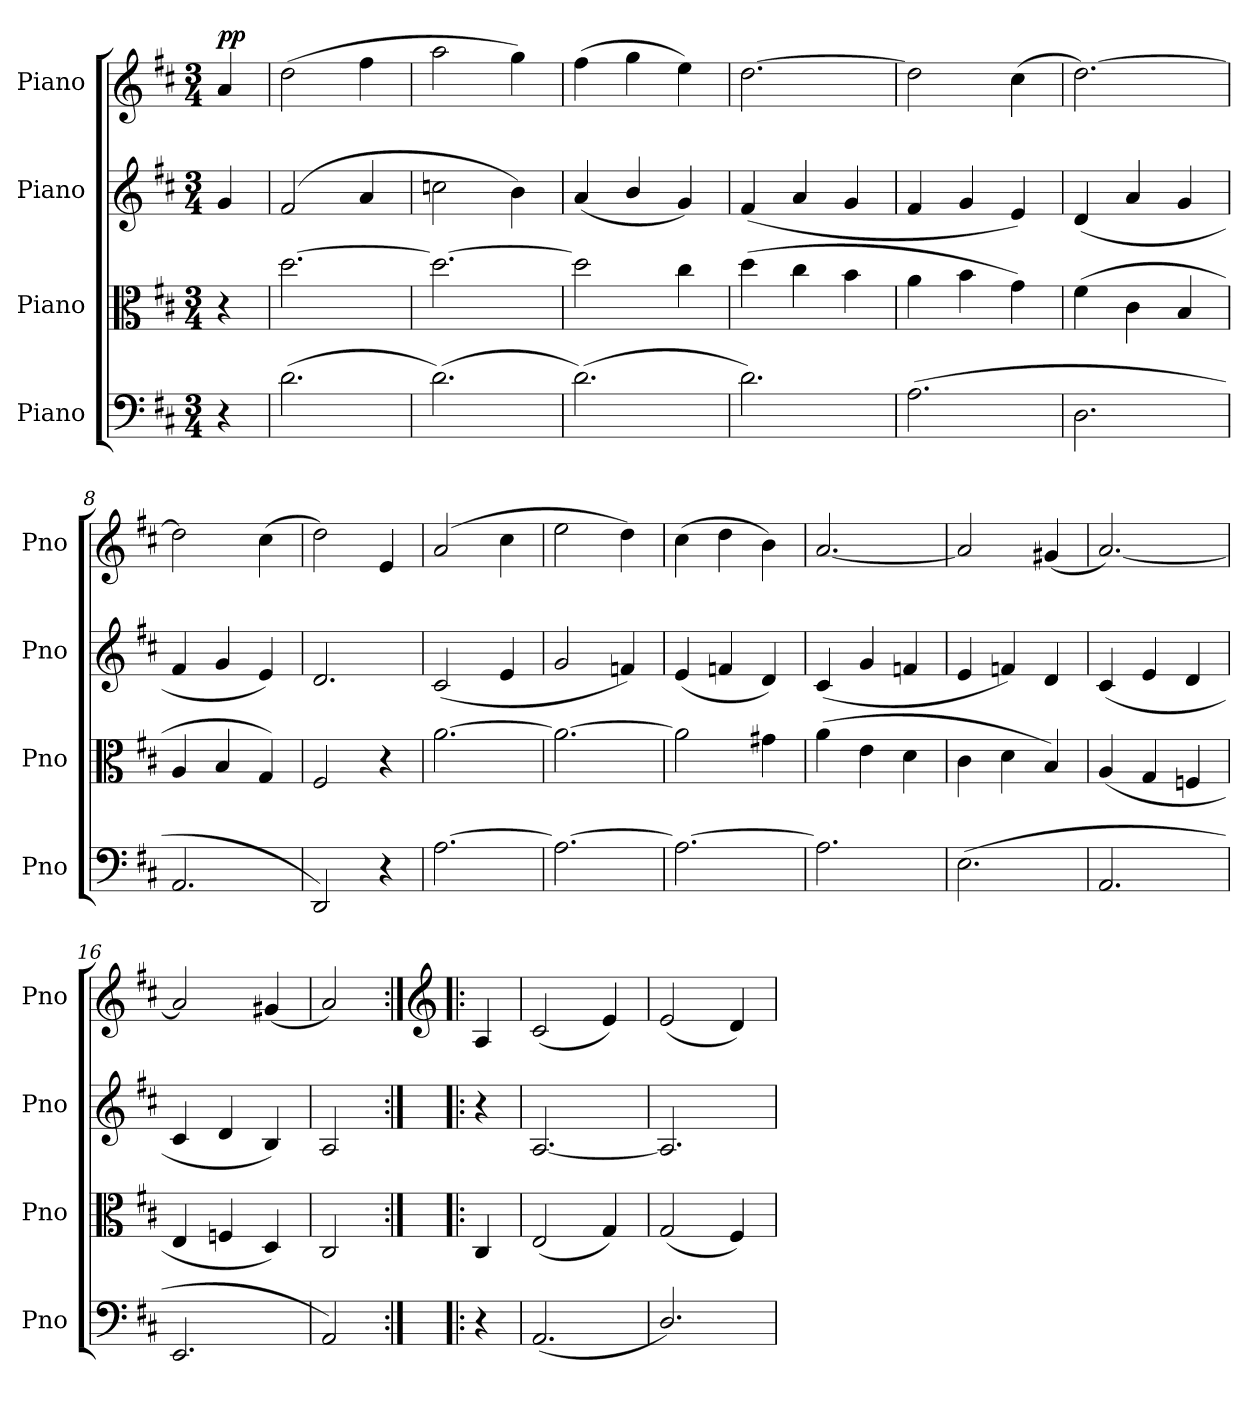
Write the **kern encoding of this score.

**kern	**kern	**kern	**kern	**dynam
*part4	*part3	*part2	*part1	*part1
*staff4	*staff3	*staff2	*staff1	*staff1
*I"Piano	*I"Piano	*I"Piano	*I"Piano	*
*I'Pno	*I'Pno	*I'Pno	*I'Pno	*
*clefF4	*clefC3	*clefG2	*clefG2	*
*k[f#c#]	*k[f#c#]	*k[f#c#]	*k[f#c#]	*
*M3/4	*M3/4	*M3/4	*M3/4	*
*MM60	*MM60	*MM60	*MM60	*
=1	=1	=1	=1	=1
!	!	!	!	!LO:DY:a
4r	4r	4g/	4a/	pp
=2	=2	=2	=2	=2
(2.d\	[2.dd\	(>2f#/	(2dd\	.
.	.	4a/	4ff#\	.
=3	=3	=3	=3	=3
(2.d\)	2.dd\_	2ccn\	2aa\	.
.	.	4b\)	4gg\)	.
=4	=4	=4	=4	=4
(2.d\)	2dd\]	(4a/	(4ff#\	.
.	.	4b/	4gg\	.
.	4cc#\	4g/)	4ee\)	.
=5	=5	=5	=5	=5
2.d\)	(4dd\	(4f#/	[2.dd\	.
.	4cc#\	4a/	.	.
.	4b\	4g/	.	.
=6	=6	=6	=6	=6
(2.A\	4a\	4f#/	2dd\]	.
.	4b\	4g/	.	.
.	4g\)	4e/)	(4cc#\	.
=7	=7	=7	=7	=7
2.D\	(4f#\	(4d/	[2.dd\)	.
.	4c#\	4a/	.	.
.	4B/	4g/	.	.
=8	=8	=8	=8	=8
2.AA/	4A/	4f#/	2dd\]	.
.	4B/	4g/	.	.
.	4G/)	4e/)	(4cc#\	.
=9	=9	=9	=9	=9
2DD/)	2F#/	2.d/	2dd\)	.
4r	4r	.	4e/	.
=10	=10	=10	=10	=10
[2.A\	[2.a\	(2c#/	(2a/	.
.	.	4e/	4cc#\	.
=11	=11	=11	=11	=11
2.A\_	2.a\_	2g/	2ee\	.
.	.	4fn/)	4dd\)	.
=12	=12	=12	=12	=12
2.A\_	2a\]	(4e/	(4cc#\	.
.	.	4fn/	4dd\	.
.	4g#X\	4d/)	4b\)	.
=13	=13	=13	=13	=13
2.A\]	(4a\	(4c#/	[2.a/	.
.	4e\	4g/	.	.
.	4d\	4fn/	.	.
=14	=14	=14	=14	=14
(2.E\	4c#\	4e/	2a/]	.
.	4d\	4fn/)	.	.
.	4B/)	4d/	(4g#X/	.
=15	=15	=15	=15	=15
2.AA/	(4A/	(4c#/	[2.a/)	.
.	4G/	4e/	.	.
.	4Fn/	4d/	.	.
!!LO:LB:g=z
=16	=16	=16	=16	=16
2.EE/	4E/	4c#/	2a/]	.
.	4Fn/	4d/	.	.
.	4D/)	4B/)	(4g#X/	.
=17	=17	=17	=17	=17
2AA/)	2C#/	2A/	2a/)	.
=18:|!|:	=18:|!|:	=18:|!|:	=18:|!|:	=18:|!|:
*	*	*	*clefG2	*
4r	4C#/	4r	4A/	.
=19	=19	=19	=19	=19
(2.AA/	(2E/	[2.A/	(2c#/	.
.	4G/)	.	4e/)	.
=20	=20	=20	=20	=20
2.D/)	(2G/	2.A/]	(2e/	.
.	4F#/)	.	4d/)	.
=	=	=	=	=
*-	*-	*-	*-	*-
